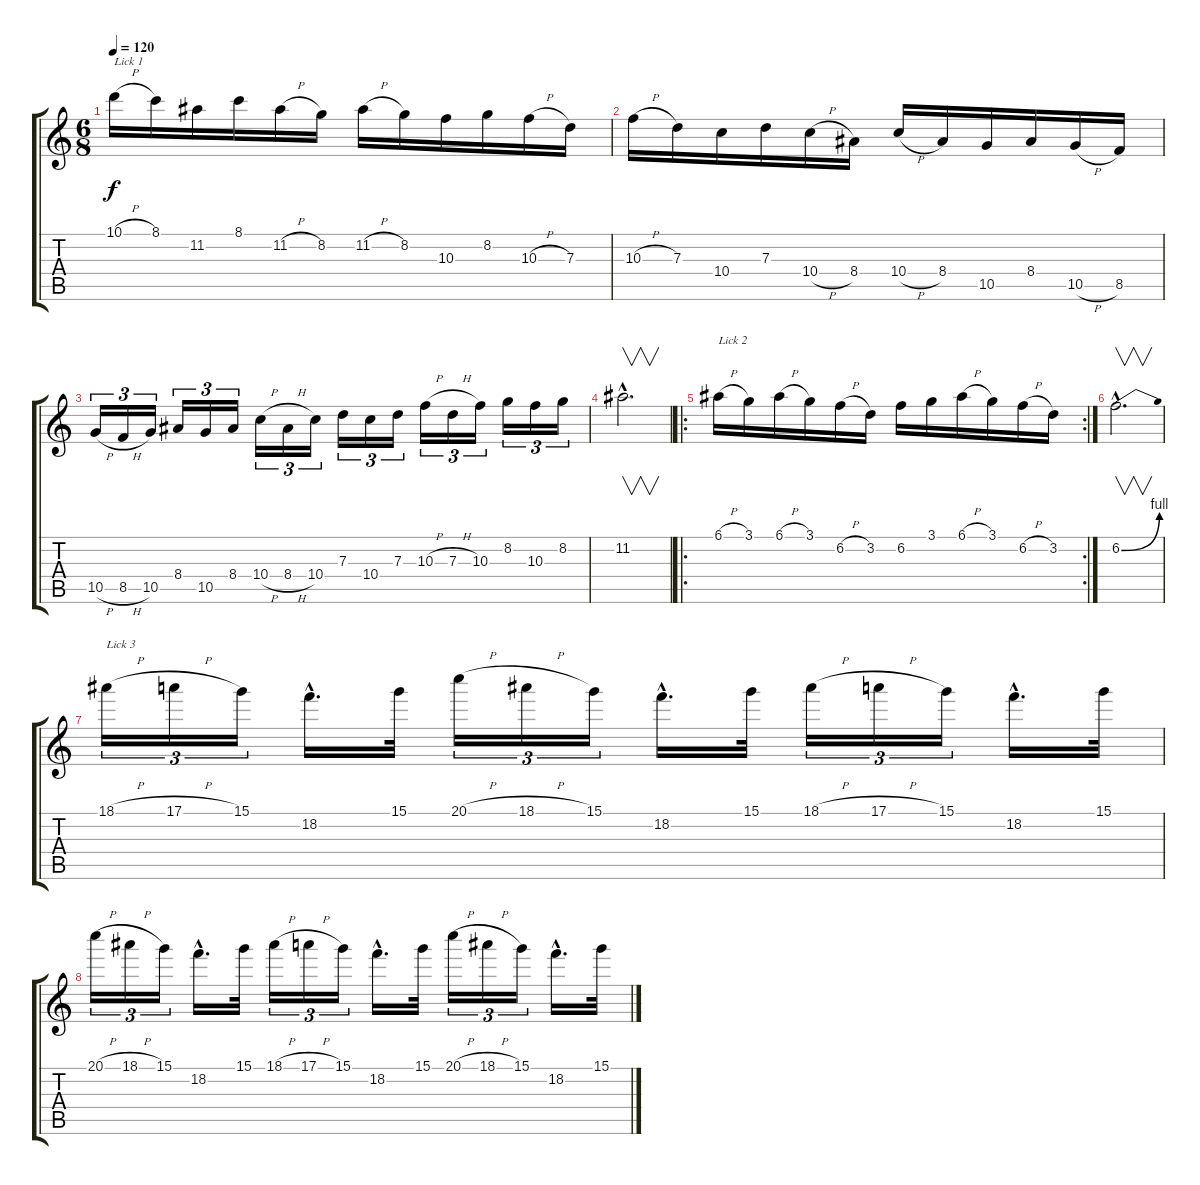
\track "" {instrument overdrivenguitar}
\staff {score tabs}
\tuning (E4 B3 G3 D3 A2 E2) {hide}
\ts (6 8)
\tempo 120
\clef g2
\ks c
10.1{h}.16{txt "Lick 1" dy f instrument overdrivenguitar} 8.1.16 11.2.16 8.1.16 11.2{h}.16 8.2.16 11.2{h}.16 8.2.16 10.3.16 8.2.16 10.3{h}.16 7.3.16 |
10.3{h}.16 7.3.16 10.4.16 7.3.16 10.4{h}.16 8.4.16 10.4{h}.16 8.4.16 10.5.16 8.4.16 10.5{h}.16 8.5.16 |
10.5{h}.16{tu (3 2)} 8.5{h}.16{tu (3 2)} 10.5.16{tu (3 2)} 8.4.16{tu (3 2)} 10.5.16{tu (3 2)} 8.4.16{tu (3 2)} 10.4{h}.16{tu (3 2)} 8.4{h}.16{tu (3 2)} 10.4.16{tu (3 2)} 7.3.16{tu (3 2)} 10.4.16{tu (3 2)} 7.3.16{tu (3 2)} 10.3{h}.16{tu (3 2)} 7.3{h}.16{tu (3 2)} 10.3.16{tu (3 2)} 8.2.16{tu (3 2)} 10.3.16{tu (3 2)} 8.2.16{tu (3 2)} |
11.2{hac}.2{v d} |
\ro
\rc 2
6.1{h}.16{txt "Lick 2"} 3.1.16 6.1{h}.16 3.1.16 6.2{h}.16 3.2.16 6.2.16 3.1.16 6.1{h}.16 3.1.16 6.2{h}.16 3.2.16 |
6.2{be (bend 0 0 60 4) hac}.2{v d} |
18.1{h}.16{tu (3 2) txt "Lick 3"} 17.1{h}.16{tu (3 2)} 15.1.16{tu (3 2)} 18.2{hac}.16{d} 15.1.32 20.1{h}.16{tu (3 2)} 18.1{h}.16{tu (3 2)} 15.1.16{tu (3 2)} 18.2{hac}.16{d} 15.1.32 18.1{h}.16{tu (3 2)} 17.1{h}.16{tu (3 2)} 15.1.16{tu (3 2)} 18.2{hac}.16{d} 15.1.32 |
20.1{h}.16{tu (3 2)} 18.1{h}.16{tu (3 2)} 15.1.16{tu (3 2)} 18.2{hac}.16{d} 15.1.32 18.1{h}.16{tu (3 2)} 17.1{h}.16{tu (3 2)} 15.1.16{tu (3 2)} 18.2{hac}.16{d} 15.1.32 20.1{h}.16{tu (3 2)} 18.1{h}.16{tu (3 2)} 15.1.16{tu (3 2)} 18.2{hac}.16{d} 15.1.32
